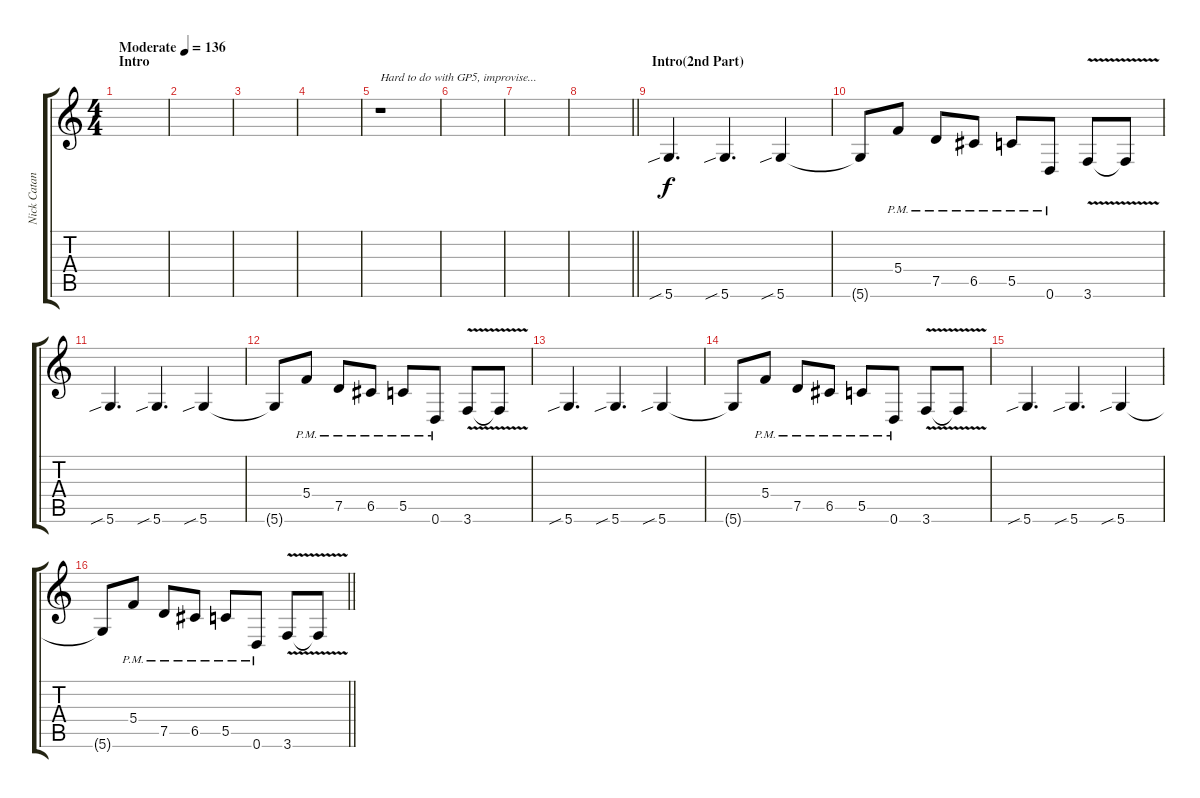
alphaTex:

\track ("Nick Catanese" "Nick Catan") {instrument distortionguitar}
\staff {score tabs}
\tuning (D4 A3 F3 C3 G2 D2) {hide}
\ts (4 4)
\section ("" "Intro")
\tempo (136 "Moderate")
\clef g2
\ks c
|
|
|
|
r.1{txt "Hard to do with GP5, improvise..."} |
|
|
\barLineRight lightlight
|
\section ("" "Intro(2nd Part)")
5.6{sib}.4{d} 5.6{sib}.4{d} 5.6{sib}.4 |
5.6{t}.8 5.4{pm}.8 7.5{pm}.8 6.5{pm}.8 5.5{pm}.8 0.6{pm}.8 3.6{v}.8 3.6{t}.8 |
5.6{sib}.4{d} 5.6{sib}.4{d} 5.6{sib}.4 |
5.6{t}.8 5.4{pm}.8 7.5{pm}.8 6.5{pm}.8 5.5{pm}.8 0.6{pm}.8 3.6{v}.8 3.6{t}.8 |
5.6{sib}.4{d} 5.6{sib}.4{d} 5.6{sib}.4 |
5.6{t}.8 5.4{pm}.8 7.5{pm}.8 6.5{pm}.8 5.5{pm}.8 0.6{pm}.8 3.6{v}.8 3.6{t}.8 |
5.6{sib}.4{d} 5.6{sib}.4{d} 5.6{sib}.4 |
\barLineRight lightlight
5.6{t}.8 5.4{pm}.8 7.5{pm}.8 6.5{pm}.8 5.5{pm}.8 0.6{pm}.8 3.6{v}.8 3.6{t}.8
